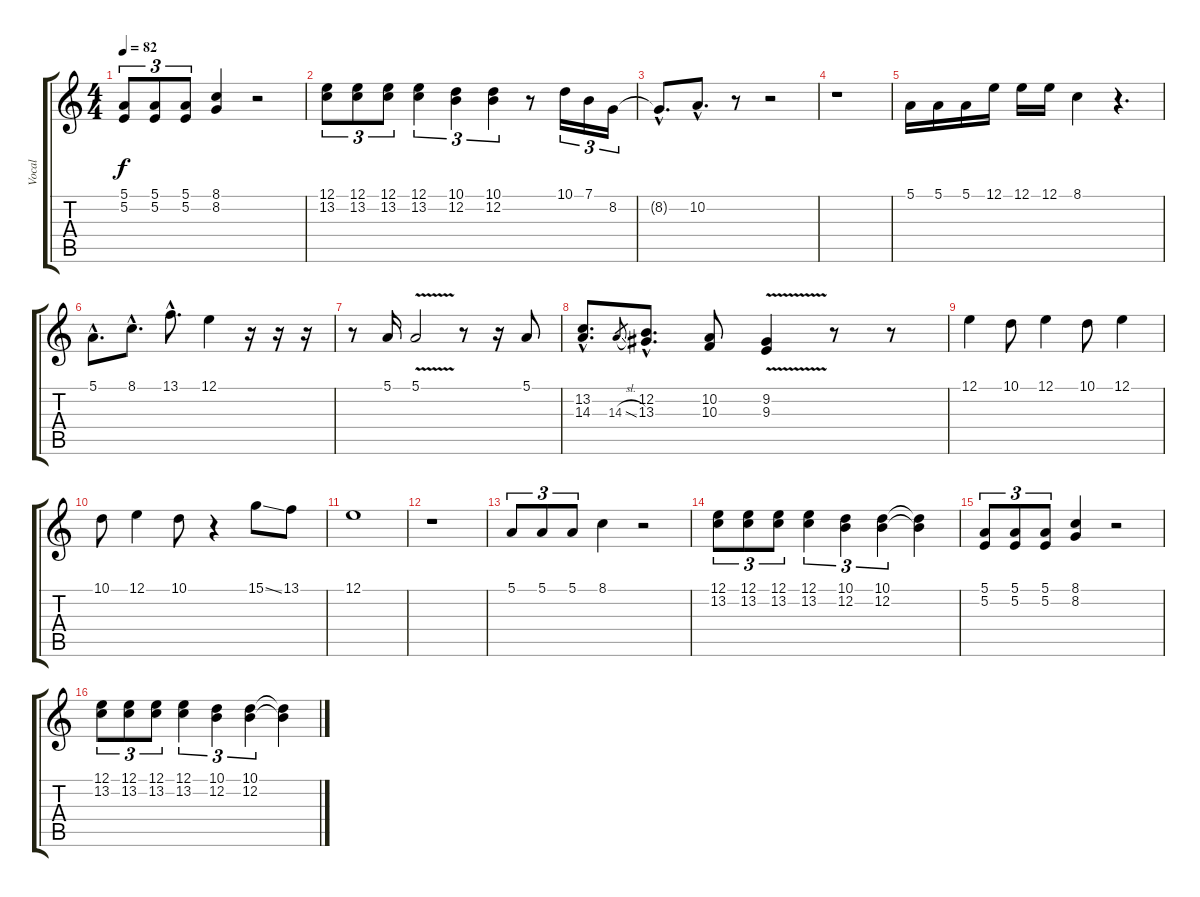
\track ("Vocal" "Vocal") {instrument acousticgrandpiano}
\staff {score tabs}
\tuning (E4 B3 G3 D3 A2 E2) {hide}
\ts (4 4)
\tempo 82
\clef g2
\ks c
(5.1 5.2).8{tu (3 2) dy f} (5.1 5.2).8{tu (3 2)} (5.1 5.2).8{tu (3 2)} (8.1 8.2).4 r.2 |
(12.1 13.2).8{tu (3 2)} (12.1 13.2).8{tu (3 2)} (12.1 13.2).8{tu (3 2)} (12.1 13.2).4{tu (3 2)} (10.1 12.2).4{tu (3 2)} (10.1 12.2).4{tu (3 2)} r.8 10.1.16{tu (3 2)} 7.1.16{tu (3 2)} 8.2.16{tu (3 2)} |
8.2{hac t}.8{d} 10.2{hac}.8{d} r.8 r.2 |
r.1 |
5.1.16 5.1.16 5.1.16 12.1.16 12.1.16 12.1.16 8.1.4 r.4{d} |
5.1{hac}.8{d} 8.1{hac}.8{d} 13.1{hac}.8{d} 12.1.4 r.16 r.16 r.16 |
r.8 5.1.16 5.1{v}.2 r.8 r.16 5.1.8 |
(13.2{hac} 14.3{hac}).8{d} 14.3{sl}.8{gr} (12.2{hac} 13.3{hac}).8{d} (10.2 10.3).8 (9.2{v} 9.3{v}).4 r.8 r.8 |
12.1.4 10.1.8 12.1.4 10.1.8 12.1.4 |
10.1.8 12.1.4 10.1.8 r.4 15.1{ss}.8 13.1.8 |
12.1.1 |
r.1 |
5.1.8{tu (3 2)} 5.1.8{tu (3 2)} 5.1.8{tu (3 2)} 8.1.4 r.2 |
(12.1 13.2).8{tu (3 2)} (12.1 13.2).8{tu (3 2)} (12.1 13.2).8{tu (3 2)} (12.1 13.2).4{tu (3 2)} (10.1 12.2).4{tu (3 2)} (10.1 12.2).4{tu (3 2)} (10.1{t} 12.2{t}).4 |
(5.1 5.2).8{tu (3 2)} (5.1 5.2).8{tu (3 2)} (5.1 5.2).8{tu (3 2)} (8.1 8.2).4 r.2 |
(12.1 13.2).8{tu (3 2)} (12.1 13.2).8{tu (3 2)} (12.1 13.2).8{tu (3 2)} (12.1 13.2).4{tu (3 2)} (10.1 12.2).4{tu (3 2)} (10.1 12.2).4{tu (3 2)} (10.1{t} 12.2{t}).4
